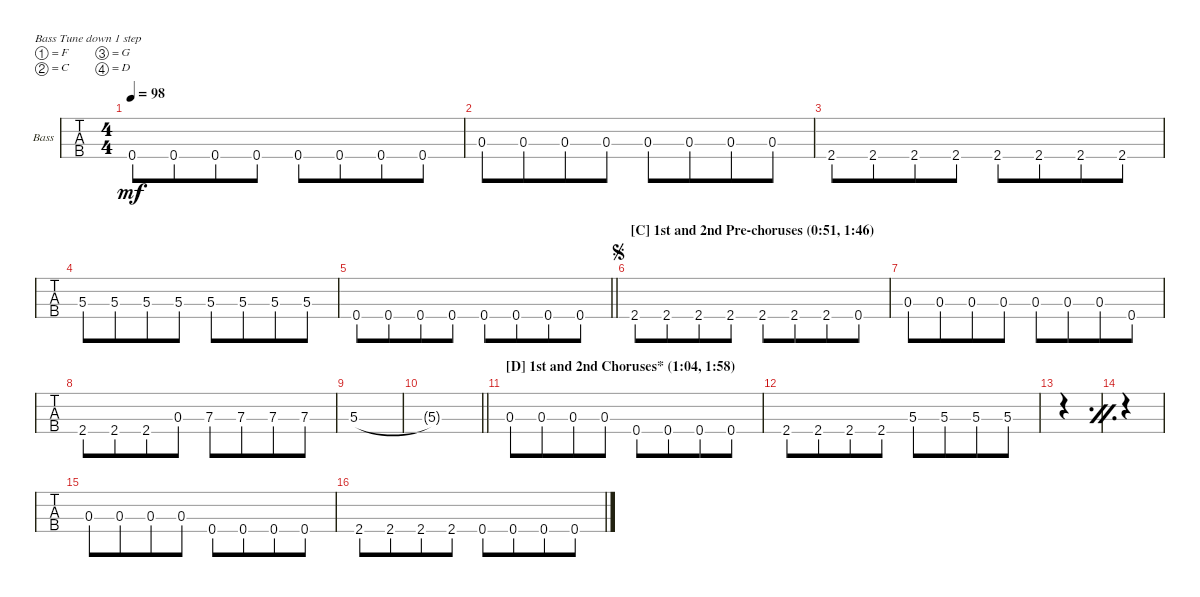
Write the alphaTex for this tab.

\defaultSystemsLayout 4
\bracketExtendMode groupsimilarinstruments
\firstSystemTrackNameOrientation horizontal
\otherSystemsTrackNameOrientation horizontal
\track ("Bass" "Bass") {instrument electricbassfinger}
\staff {tabs}
\tuning (F2 C2 G1 D1)
\ts (4 4)
\tempo 98
\clef f4
\ks c
0.4.8{dy mf beam merge} 0.4.8{beam merge} 0.4.8{beam merge} 0.4.8{beam split} 0.4.8{beam merge} 0.4.8{beam merge} 0.4.8{beam merge} 0.4.8{beam merge} |
0.3.8{beam merge} 0.3.8{beam merge} 0.3.8{beam merge} 0.3.8{beam split} 0.3.8{beam merge} 0.3.8{beam merge} 0.3.8{beam merge} 0.3.8{beam merge} |
2.4.8{beam merge} 2.4.8{beam merge} 2.4.8{beam merge} 2.4.8{beam split} 2.4.8{beam merge} 2.4.8{beam merge} 2.4.8{beam merge} 2.4.8{beam merge} |
5.3.8{beam merge} 5.3.8{beam merge} 5.3.8{beam merge} 5.3.8{beam split} 5.3.8{beam merge} 5.3.8{beam merge} 5.3.8{beam merge} 5.3.8{beam merge} |
\barLineRight lightlight
0.4.8{beam merge} 0.4.8{beam merge} 0.4.8{beam merge} 0.4.8{beam split} 0.4.8{beam merge} 0.4.8{beam merge} 0.4.8{beam merge} 0.4.8{beam merge} |
\section ("C" "1st and 2nd Pre-choruses (0:51, 1:46)")
\jump segno
2.4.8{beam merge} 2.4.8{beam merge} 2.4.8{beam merge} 2.4.8{beam split} 2.4.8{beam merge} 2.4.8{beam merge} 2.4.8{beam merge} 0.4.8{beam merge} |
0.3.8{beam merge} 0.3.8{beam merge} 0.3.8{beam merge} 0.3.8{beam split} 0.3.8{beam merge} 0.3.8{beam merge} 0.3.8{beam merge} 0.4.8{beam merge} |
2.4.8{beam merge} 2.4.8{beam merge} 2.4.8{beam merge} 0.3.8{beam split} 7.3.8{beam merge} 7.3.8{beam merge} 7.3.8{beam merge} 7.3.8 |
5.3.1 |
\barLineRight lightlight
5.3{t}.1 |
\section ("D" "1st and 2nd Choruses* (1:04, 1:58)")
0.3.8 0.3.8{beam merge} 0.3.8 0.3.8 0.4.8 0.4.8{beam merge} 0.4.8 0.4.8 |
2.4.8 2.4.8{beam merge} 2.4.8 2.4.8 5.3.8 5.3.8{beam merge} 5.3.8 5.3.8 |
\simile firstofdouble
|
\simile secondofdouble
|
\simile none
0.3.8{beam merge} 0.3.8{beam merge} 0.3.8{beam merge} 0.3.8{beam split} 0.4.8{beam merge} 0.4.8{beam merge} 0.4.8{beam merge} 0.4.8{beam merge} |
2.4.8{beam merge} 2.4.8{beam merge} 2.4.8{beam merge} 2.4.8{beam split} 0.4.8{beam merge} 0.4.8{beam merge} 0.4.8{beam merge} 0.4.8{beam merge}
